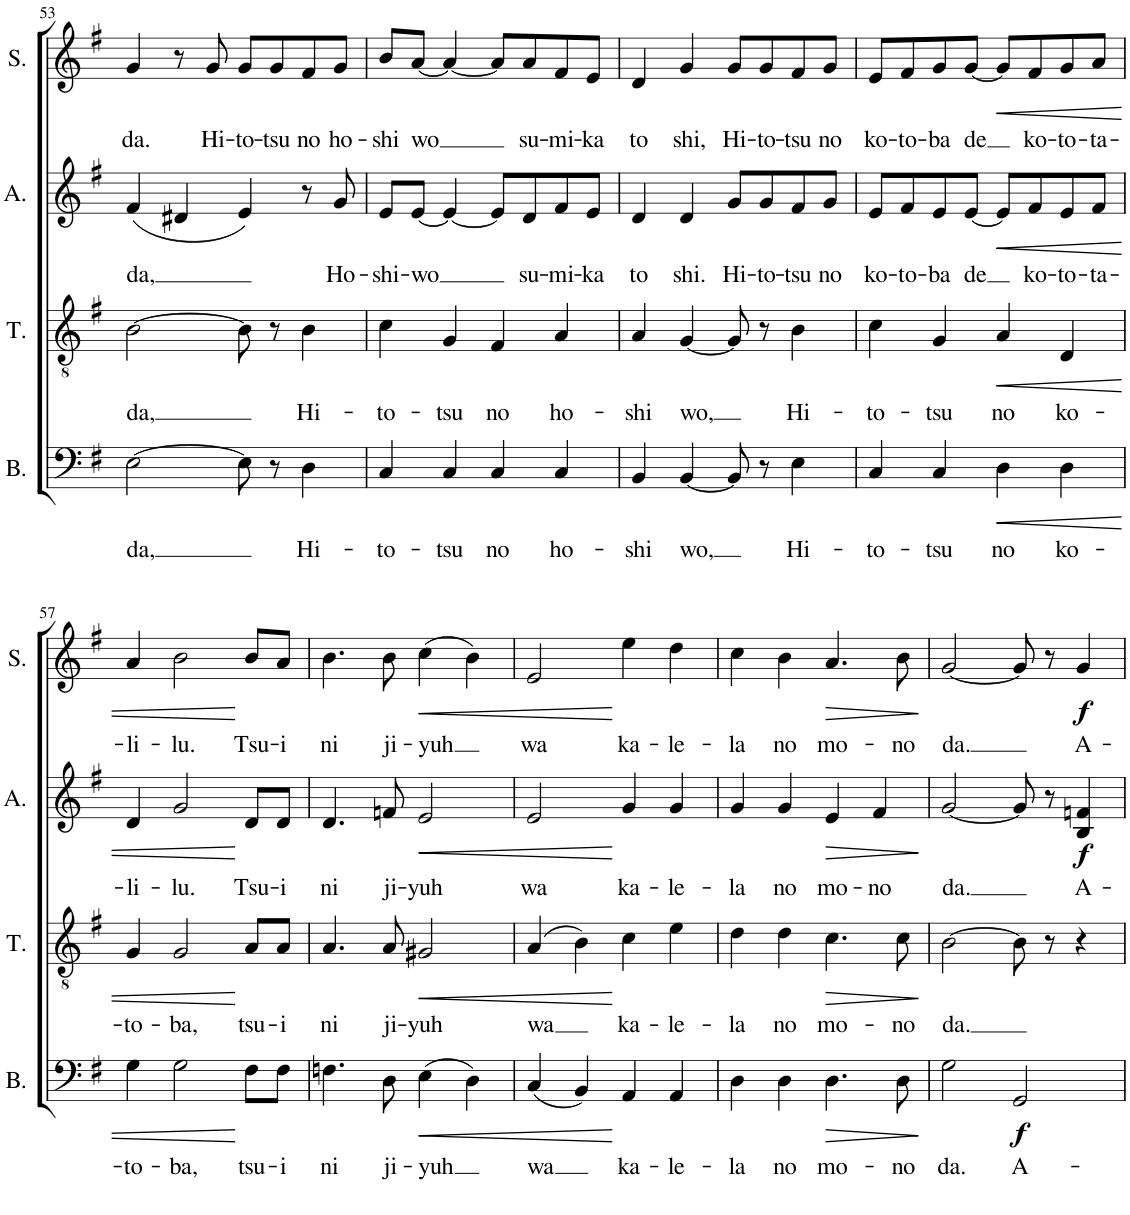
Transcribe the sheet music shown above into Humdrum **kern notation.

**kern	**text	**dynam	**kern	**text	**dynam	**kern	**text	**dynam	**kern	**text	**dynam
*part4	*part4	*part4	*part3	*part3	*part3	*part2	*part2	*part2	*part1	*part1	*part1
*staff4	*staff4	*staff4	*staff3	*staff3	*staff3	*staff2	*staff2	*staff2	*staff1	*staff1	*staff1
*I"Bass	*	*	*I"Tenor	*	*	*I"Alto	*	*	*I"Soprano	*	*
*I'B.	*	*	*I'T.	*	*	*I'A.	*	*	*I'S.	*	*
!!LO:PB:g=z
*clefF4	*	*	*clefGv2	*	*	*clefG2	*	*	*clefG2	*	*
*k[f#]	*	*	*k[f#]	*	*	*k[f#]	*	*	*k[f#]	*	*
*M4/4	*	*	*M4/4	*	*	*M4/4	*	*	*M4/4	*	*
*met(c)	*	*	*met(c)	*	*	*met(c)	*	*	*met(c)	*	*
=53	=53	=53	=53	=53	=53	=53	=53	=53	=53	=53	=53
!	!LO:LY:b	!	!	!LO:LY:b	!	!	!LO:LY:b	!	!	!LO:LY:b	!
[2E\	da,	.	[2B\	da,	.	(4f#/	da,	.	4g/	da.	.
.	.	.	.	.	.	4d#X/	.	.	8r	.	.
!	!	!	!	!	!	!	!	!	!	!LO:LY:b	!
.	.	.	.	.	.	.	.	.	8g/	Hi-	.
!	!	!	!	!	!	!	!	!	!	!LO:LY:b	!
8E\]	.	.	8B\]	.	.	4e/)	.	.	8g/L	-to-	.
!	!	!	!	!	!	!	!	!	!	!LO:LY:b	!
8r	.	.	8r	.	.	.	.	.	8g/	-tsu	.
!	!LO:LY:b	!	!	!LO:LY:b	!	!	!	!	!	!LO:LY:b	!
4D\	Hi-	.	4B\	Hi-	.	8r	.	.	8f#/	no	.
!	!	!	!	!	!	!	!LO:LY:b	!	!	!LO:LY:b	!
.	.	.	.	.	.	8g/	Ho-	.	8g/J	ho-	.
=54	=54	=54	=54	=54	=54	=54	=54	=54	=54	=54	=54
!	!LO:LY:b	!	!	!LO:LY:b	!	!	!LO:LY:b	!	!	!LO:LY:b	!
4C/	-to-	.	4c\	-to-	.	8e/L	-shi-	.	8b/L	-shi	.
!	!	!	!	!	!	!	!LO:LY:b	!	!	!LO:LY:b	!
.	.	.	.	.	.	[8e/J	-wo	.	[8a/J	wo	.
!	!LO:LY:b	!	!	!LO:LY:b	!	!	!	!	!	!	!
4C/	-tsu	.	4G/	-tsu	.	4e/_	.	.	4a/_	.	.
!	!LO:LY:b	!	!	!LO:LY:b	!	!	!	!	!	!	!
4C/	no	.	4F#/	no	.	8e/L]	.	.	8a/L]	.	.
!	!	!	!	!	!	!	!LO:LY:b	!	!	!LO:LY:b	!
.	.	.	.	.	.	8d/	su-	.	8a/	su-	.
!	!LO:LY:b	!	!	!LO:LY:b	!	!	!LO:LY:b	!	!	!LO:LY:b	!
4C/	ho-	.	4A/	ho-	.	8f#/	-mi-	.	8f#/	-mi-	.
!	!	!	!	!	!	!	!LO:LY:b	!	!	!LO:LY:b	!
.	.	.	.	.	.	8e/J	-ka	.	8e/J	-ka	.
=55	=55	=55	=55	=55	=55	=55	=55	=55	=55	=55	=55
!	!LO:LY:b	!	!	!LO:LY:b	!	!	!LO:LY:b	!	!	!LO:LY:b	!
4BB/	-shi	.	4A/	-shi	.	4d/	to	.	4d/	to	.
!	!LO:LY:b	!	!	!LO:LY:b	!	!	!LO:LY:b	!	!	!LO:LY:b	!
[4BB/	wo,	.	[4G/	wo,	.	4d/	shi.	.	4g/	shi,	.
!	!	!	!	!	!	!	!LO:LY:b	!	!	!LO:LY:b	!
8BB/]	.	.	8G/]	.	.	8g/L	Hi-	.	8g/L	Hi-	.
!	!	!	!	!	!	!	!LO:LY:b	!	!	!LO:LY:b	!
8r	.	.	8r	.	.	8g/	-to-	.	8g/	-to-	.
!	!LO:LY:b	!	!	!LO:LY:b	!	!	!LO:LY:b	!	!	!LO:LY:b	!
4E\	Hi-	.	4B\	Hi-	.	8f#/	-tsu	.	8f#/	-tsu	.
!	!	!	!	!	!	!	!LO:LY:b	!	!	!LO:LY:b	!
.	.	.	.	.	.	8g/J	no	.	8g/J	no	.
=56	=56	=56	=56	=56	=56	=56	=56	=56	=56	=56	=56
!	!LO:LY:b	!	!	!LO:LY:b	!	!	!LO:LY:b	!	!	!LO:LY:b	!
4C/	-to-	.	4c\	-to-	.	8e/L	ko-	.	8e/L	ko-	.
!	!	!	!	!	!	!	!LO:LY:b	!	!	!LO:LY:b	!
.	.	.	.	.	.	8f#/	-to-	.	8f#/	-to-	.
!	!LO:LY:b	!	!	!LO:LY:b	!	!	!LO:LY:b	!	!	!LO:LY:b	!
4C/	-tsu	.	4G/	-tsu	.	8e/	-ba	.	8g/	-ba	.
!	!	!	!	!	!	!	!LO:LY:b	!	!	!LO:LY:b	!
.	.	.	.	.	.	[8e/J	de	.	[8g/J	de	.
!	!LO:LY:b	!LO:HP:b	!	!LO:LY:b	!LO:HP:b	!	!	!LO:HP:b	!	!	!LO:HP:b
4D\	no	<	4A/	no	<	8e/L]	.	<	8g/L]	.	<
!	!	!	!	!	!	!	!LO:LY:b	!	!	!LO:LY:b	!
.	.	.	.	.	.	8f#/	ko-	.	8f#/	ko-	.
!	!LO:LY:b	!	!	!LO:LY:b	!	!	!LO:LY:b	!	!	!LO:LY:b	!
4D\	ko-	.	4D/	ko-	.	8e/	-to-	.	8g/	-to-	.
!	!	!	!	!	!	!	!LO:LY:b	!	!	!LO:LY:b	!
.	.	.	.	.	.	8f#/J	-ta-	.	8a/J	-ta-	.
!!LO:LB:g=z
=57	=57	=57	=57	=57	=57	=57	=57	=57	=57	=57	=57
!	!LO:LY:b	!	!	!LO:LY:b	!	!	!LO:LY:b	!	!	!LO:LY:b	!
4G\	-to-	.	4G/	-to-	.	4d/	-li-	.	4a/	-li-	.
!	!LO:LY:b	!	!	!LO:LY:b	!	!	!LO:LY:b	!	!	!LO:LY:b	!
2G\	-ba,	.	2G/	-ba,	.	2g/	-lu.	.	2b\	-lu.	.
!	!LO:LY:b	!	!	!LO:LY:b	!	!	!LO:LY:b	!	!	!LO:LY:b	!
8F#\L	tsu-	[	8A/L	tsu-	[	8d/L	Tsu-	[	8b/L	Tsu-	[
!	!LO:LY:b	!	!	!LO:LY:b	!	!	!LO:LY:b	!	!	!LO:LY:b	!
8F#\J	-i	.	8A/J	-i	.	8d/J	-i	.	8a/J	-i	.
=58	=58	=58	=58	=58	=58	=58	=58	=58	=58	=58	=58
!	!LO:LY:b	!	!	!LO:LY:b	!	!	!LO:LY:b	!	!	!LO:LY:b	!
4.Fn\	ni	.	4.A/	ni	.	4.d/	ni	.	4.b\	ni	.
!	!LO:LY:b	!	!	!LO:LY:b	!	!	!LO:LY:b	!	!	!LO:LY:b	!
8D\	ji-	.	8A/	ji-	.	8fn/	ji-	.	8b\	ji-	.
!	!LO:LY:b	!LO:HP:b	!	!LO:LY:b	!LO:HP:b	!	!LO:LY:b	!LO:HP:b	!	!LO:LY:b	!LO:HP:b
(4E\	-yuh	<	2G#X/	-yuh	<	2e/	-yuh	<	(4cc\	-yuh	<
4D\)	.	.	.	.	.	.	.	.	4b\)	.	.
=59	=59	=59	=59	=59	=59	=59	=59	=59	=59	=59	=59
!	!LO:LY:b	!	!	!LO:LY:b	!	!	!LO:LY:b	!	!	!LO:LY:b	!
(4C/	wa	.	(4A/	wa	.	2e/	wa	.	2e/	wa	.
4BB/)	.	.	4B\)	.	.	.	.	.	.	.	.
!	!LO:LY:b	!	!	!LO:LY:b	!	!	!LO:LY:b	!	!	!LO:LY:b	!
4AA/	ka-	[	4c\	ka-	[	4g/	ka-	[	4ee\	ka-	[
!	!LO:LY:b	!	!	!LO:LY:b	!	!	!LO:LY:b	!	!	!LO:LY:b	!
4AA/	-le-	.	4e\	-le-	.	4g/	-le-	.	4dd\	-le-	.
=60	=60	=60	=60	=60	=60	=60	=60	=60	=60	=60	=60
!	!LO:LY:b	!	!	!LO:LY:b	!	!	!LO:LY:b	!	!	!LO:LY:b	!
4D\	-la	.	4d\	-la	.	4g/	-la	.	4cc\	-la	.
!	!LO:LY:b	!	!	!LO:LY:b	!	!	!LO:LY:b	!	!	!LO:LY:b	!
4D\	no	.	4d\	no	.	4g/	no	.	4b\	no	.
!	!LO:LY:b	!LO:HP:b	!	!LO:LY:b	!LO:HP:b	!	!LO:LY:b	!LO:HP:b	!	!LO:LY:b	!LO:HP:b
4.D\	mo-	>	4.c\	mo-	>	4e/	mo-	>	4.a/	mo-	>
!	!	!	!	!	!	!	!LO:LY:b	!	!	!	!
.	.	.	.	.	.	4f#/	-no	.	.	.	.
!	!LO:LY:b	!	!	!LO:LY:b	!	!	!	!	!	!LO:LY:b	!
8D\	-no	.	8c\	-no	.	.	.	.	8b\	-no	.
.	.	]	.	.	]	.	.	]	.	.	]
=61	=61	=61	=61	=61	=61	=61	=61	=61	=61	=61	=61
!	!LO:LY:b	!	!	!LO:LY:b	!	!	!LO:LY:b	!	!	!LO:LY:b	!
2G\	da.	.	[2B\	da.	.	[2g/	da.	.	[2g/	da.	.
!	!LO:LY:b	!LO:DY:b	!	!	!	!	!	!	!	!	!
2GG/	A-	f	8B\]	.	.	8g/]	.	.	8g/]	.	.
.	.	.	8r	.	.	8r	.	.	8r	.	.
!	!	!	!	!	!	!	!LO:LY:b	!LO:DY:b	!	!LO:LY:b	!LO:DY:b
.	.	.	4r	.	.	4B/ 4fn/	A-	f	4g/	A-	f
=	=	=	=	=	=	=	=	=	=	=	=
*-	*-	*-	*-	*-	*-	*-	*-	*-	*-	*-	*-
